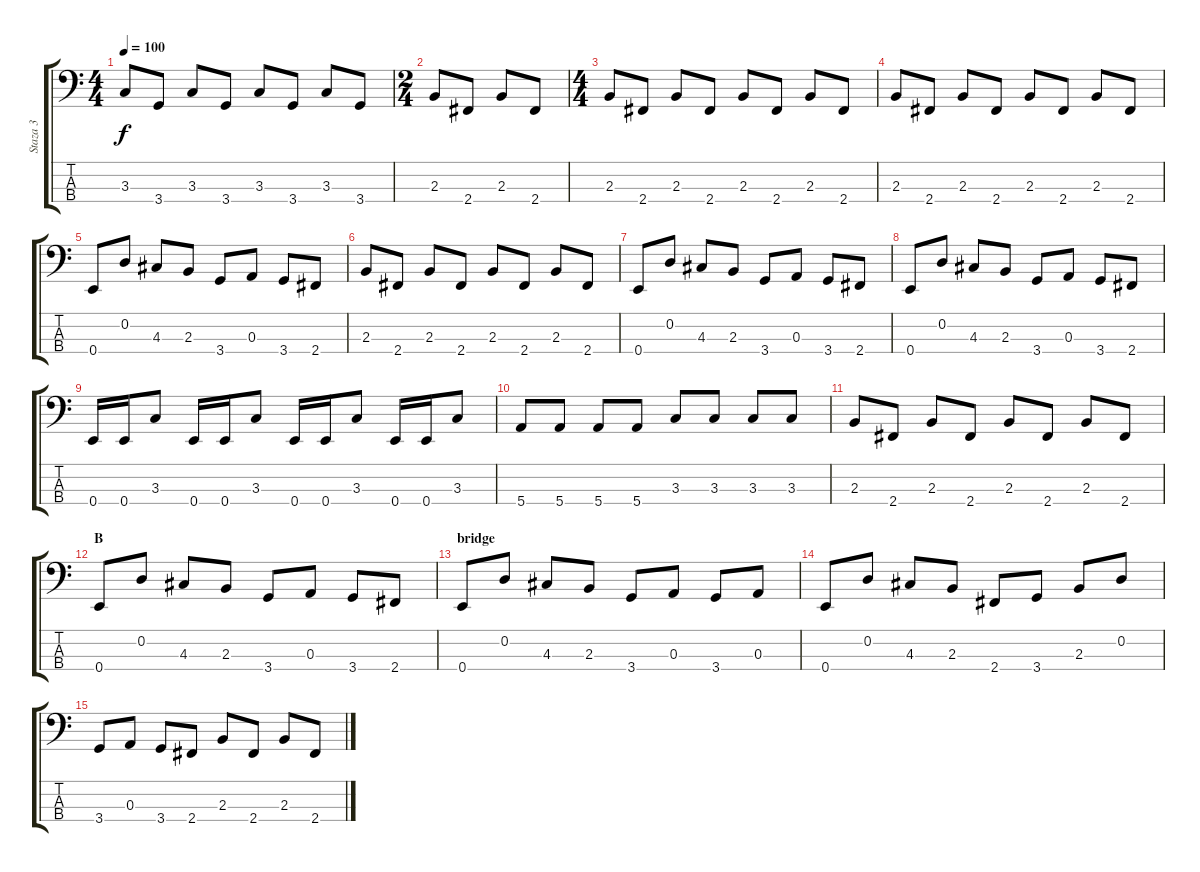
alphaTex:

\track ("Staza 3" "Staza 3") {instrument electricbasspick}
\staff {score tabs}
\tuning (G2 D2 A1 E1) {hide}
\ts (4 4)
\tempo 100
\clef f4
\ks c
3.3.8{dy f} 3.4.8 3.3.8 3.4.8 3.3.8 3.4.8 3.3.8 3.4.8 |
\ts (2 4)
2.3.8 2.4.8 2.3.8 2.4.8 |
\ts (4 4)
2.3.8 2.4.8 2.3.8 2.4.8 2.3.8 2.4.8 2.3.8 2.4.8 |
2.3.8 2.4.8 2.3.8 2.4.8 2.3.8 2.4.8 2.3.8 2.4.8 |
0.4.8 0.2.8 4.3.8 2.3.8 3.4.8 0.3.8 3.4.8 2.4.8 |
2.3.8 2.4.8 2.3.8 2.4.8 2.3.8 2.4.8 2.3.8 2.4.8 |
0.4.8 0.2.8 4.3.8 2.3.8 3.4.8 0.3.8 3.4.8 2.4.8 |
0.4.8 0.2.8 4.3.8 2.3.8 3.4.8 0.3.8 3.4.8 2.4.8 |
0.4.16 0.4.16 3.3.8 0.4.16 0.4.16 3.3.8 0.4.16 0.4.16 3.3.8 0.4.16 0.4.16 3.3.8 |
5.4.8 5.4.8 5.4.8 5.4.8 3.3.8 3.3.8 3.3.8 3.3.8 |
2.3.8 2.4.8 2.3.8 2.4.8 2.3.8 2.4.8 2.3.8 2.4.8 |
\section ("" "B")
0.4.8 0.2.8 4.3.8 2.3.8 3.4.8 0.3.8 3.4.8 2.4.8 |
\section ("" "bridge")
0.4.8 0.2.8 4.3.8 2.3.8 3.4.8 0.3.8 3.4.8 0.3.8 |
0.4.8 0.2.8 4.3.8 2.3.8 2.4.8 3.4.8 2.3.8 0.2.8 |
3.4.8 0.3.8 3.4.8 2.4.8 2.3.8 2.4.8 2.3.8 2.4.8
